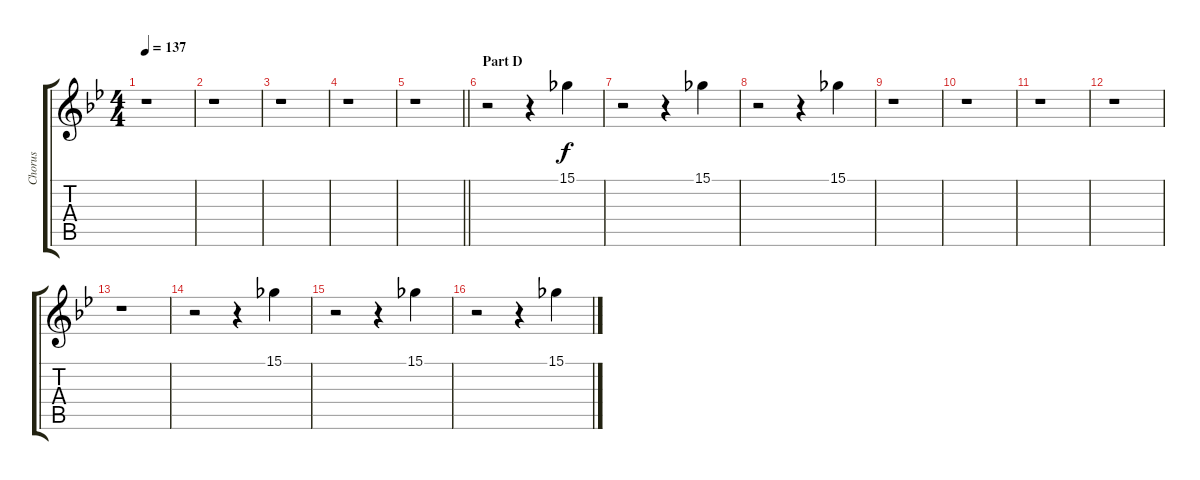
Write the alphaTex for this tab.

\track ("Chorus" "Chorus") {instrument trumpet}
\staff {score tabs}
\tuning (Eb4 Bb3 Gb3 Db3 Ab2 Eb2) {hide}
\ts (4 4)
\tempo 137
\clef g2
\ks bb
r.1{dy f} |
r.1 |
r.1 |
r.1 |
\barLineRight lightlight
r.1 |
\section ("" "Part D")
r.2 r.4 15.1.4 |
r.2 r.4 15.1.4 |
r.2 r.4 15.1.4 |
r.1 |
r.1 |
r.1 |
r.1 |
r.1 |
r.2 r.4 15.1.4 |
r.2 r.4 15.1.4 |
r.2 r.4 15.1.4
